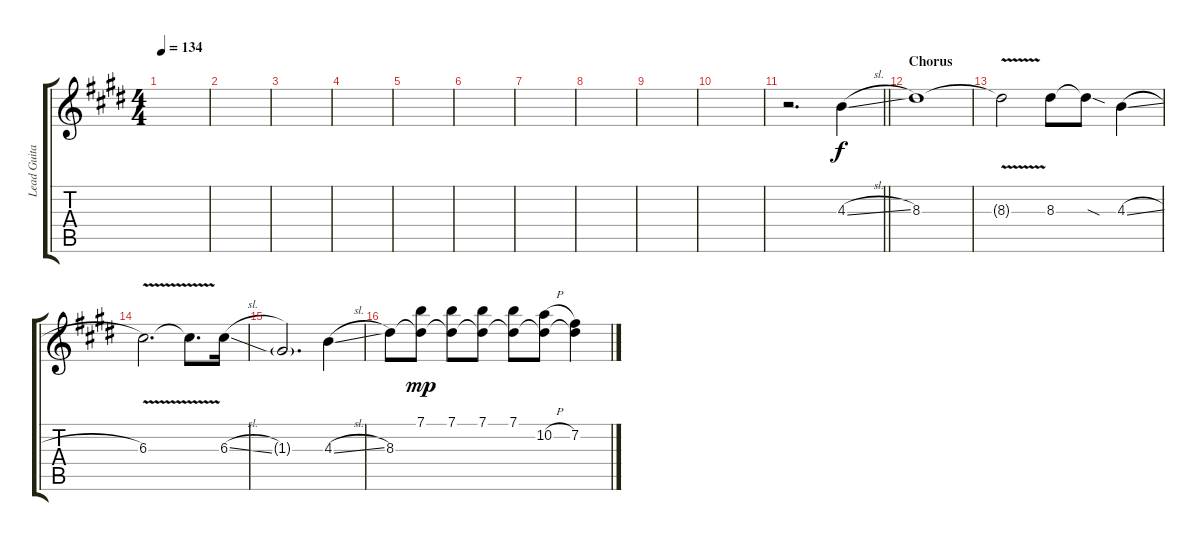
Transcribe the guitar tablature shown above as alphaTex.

\track ("Lead Guitar" "Lead Guita") {instrument overdrivenguitar}
\staff {score tabs}
\tuning (E4 B3 G3 D3 A2 E2) {hide}
\ts (4 4)
\tempo 134
\clef g2
\ks e
|
|
|
|
|
|
|
|
|
|
\barLineRight lightlight
r.2{d} 4.3{sl}.4 |
\section ("" "Chorus")
8.3.1 |
8.3{v t}.2 8.3.8 8.3{sod t}.8 4.3{sl}.4 |
6.3{v}.2{d} 6.3{t}.8{d} 6.3{sl}.16 |
1.3{g}.2{d} 4.3{sl}.4 |
8.3.8 (7.1 8.3{t}).8{dy mp} (7.1 8.3{t}).8 (7.1 8.3{t}).8 (7.1 8.3{t}).8 (10.2{h} 8.3{t}).8 (7.2 8.3{t}).4
